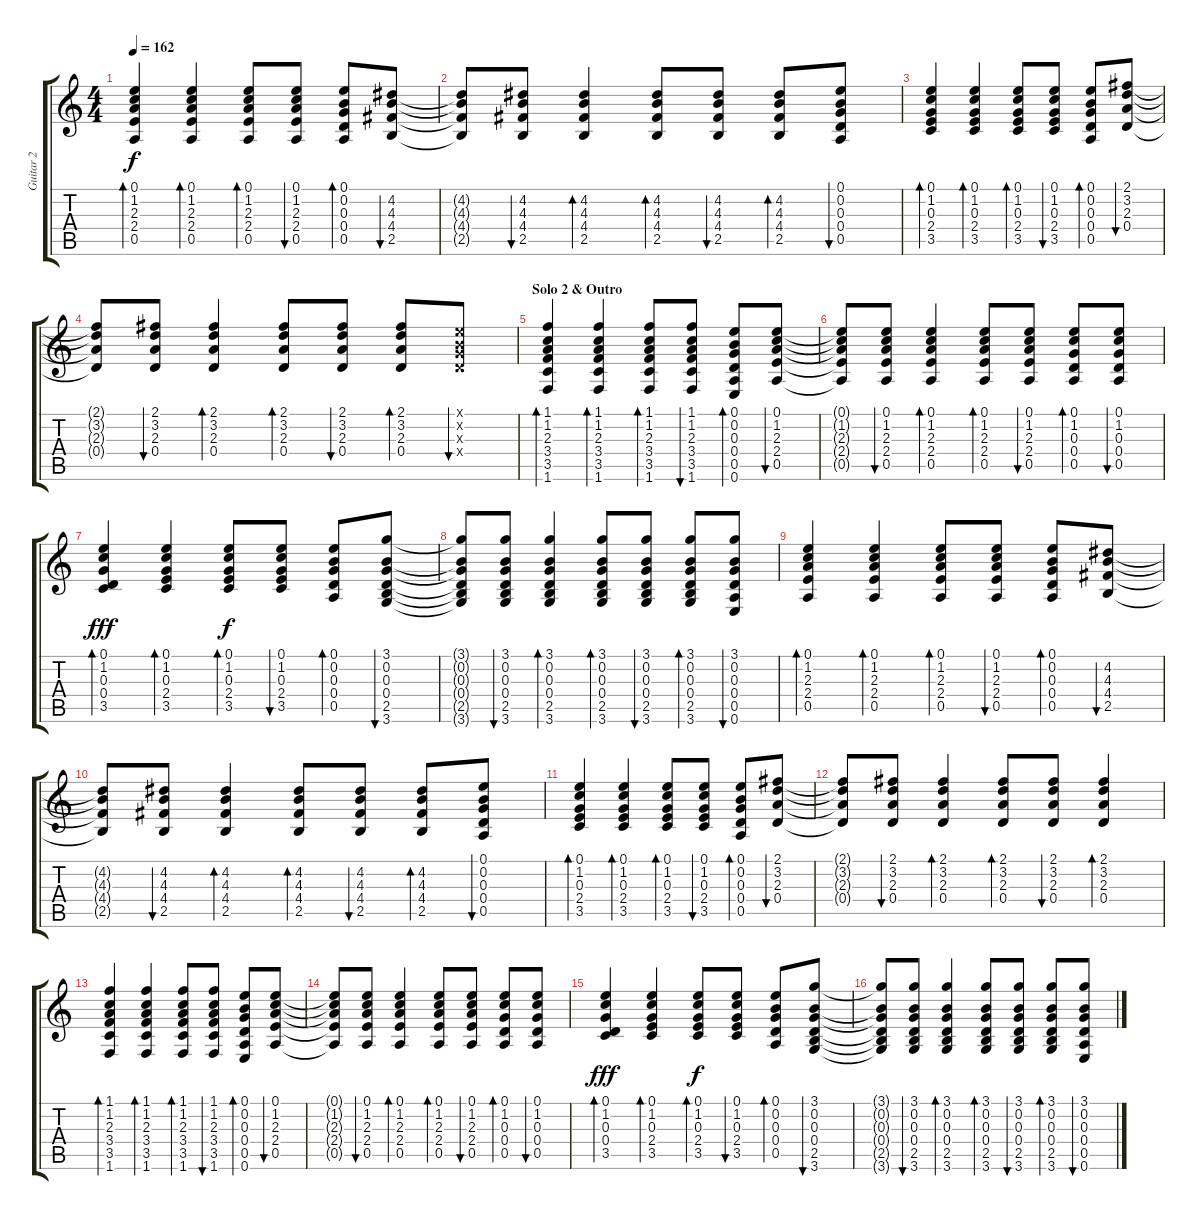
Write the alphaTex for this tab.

\track ("Guitar 2" "Guitar 2") {instrument acousticguitarsteel}
\staff {score tabs}
\tuning (E4 B3 G3 D3 A2 E2) {hide}
\ts (4 4)
\tempo 162
\clef g2
\ks c
(0.1 1.2 2.3 2.4 0.5).4{bd 60 dy f} (0.1 1.2 2.3 2.4 0.5).4{bd 60} (0.1 1.2 2.3 2.4 0.5).8{bd 60} (0.1 1.2 2.3 2.4 0.5).8{bu 60} (0.1 0.2 0.3 0.4 0.5).8{bd 60} (4.2 4.3 4.4 2.5).8{bu 60} |
(4.2{t} 4.3{t} 4.4{t} 2.5{t}).8 (4.2 4.3 4.4 2.5).8{bu 60} (4.2 4.3 4.4 2.5).4{bd 60} (4.2 4.3 4.4 2.5).8{bd 60} (4.2 4.3 4.4 2.5).8{bu 60} (4.2 4.3 4.4 2.5).8{bd 60} (0.1 0.2 0.3 0.4 0.5).8{bu 60} |
(0.1 1.2 0.3 2.4 3.5).4{bd 60} (0.1 1.2 0.3 2.4 3.5).4{bd 60} (0.1 1.2 0.3 2.4 3.5).8{bd 60} (0.1 1.2 0.3 2.4 3.5).8{bu 60} (0.1 0.2 0.3 0.4 0.5).8{bd 60} (2.1 3.2 2.3 0.4).8{bu 60} |
(2.1{t} 3.2{t} 2.3{t} 0.4{t}).8 (2.1 3.2 2.3 0.4).8{bu 60} (2.1 3.2 2.3 0.4).4{bd 60} (2.1 3.2 2.3 0.4).8{bd 60} (2.1 3.2 2.3 0.4).8{bu 60} (2.1 3.2 2.3 0.4).8{bd 60} (0.1{x} 0.2{x} 0.3{x} 0.4{x}).8{bu 60} |
\section ("" "Solo 2 & Outro")
(1.1 1.2 2.3 3.4 3.5 1.6).4{bd 60} (1.1 1.2 2.3 3.4 3.5 1.6).4{bd 60} (1.1 1.2 2.3 3.4 3.5 1.6).8{bd 60} (1.1 1.2 2.3 3.4 3.5 1.6).8{bu 60} (0.1 0.2 0.3 0.4 0.5 0.6).8{bd 60} (0.1 1.2 2.3 2.4 0.5).8{bu 60} |
(0.1{t} 1.2{t} 2.3{t} 2.4{t} 0.5{t}).8 (0.1 1.2 2.3 2.4 0.5).8{bu 60} (0.1 1.2 2.3 2.4 0.5).4{bd 60} (0.1 1.2 2.3 2.4 0.5).8{bd 60} (0.1 1.2 2.3 2.4 0.5).8{bu 60} (0.1 1.2 0.3 0.4 0.5).8{bd 60} (0.1 1.2 0.3 0.4 0.5).8{bu 60} |
(0.1 1.2 0.3 0.4 3.5).4{bd 60 dy fff} (0.1 1.2 0.3 2.4 3.5).4{bd 60} (0.1 1.2 0.3 2.4 3.5).8{bd 60 dy f} (0.1 1.2 0.3 2.4 3.5).8{bu 60} (0.1 0.2 0.3 0.4 0.5).8{bd 60} (3.1 0.2 0.3 0.4 2.5 3.6).8{bu 60} |
(3.1{t} 0.2{t} 0.3{t} 0.4{t} 2.5{t} 3.6{t}).8 (3.1 0.2 0.3 0.4 2.5 3.6).8{bu 60} (3.1 0.2 0.3 0.4 2.5 3.6).4{bd 60} (3.1 0.2 0.3 0.4 2.5 3.6).8{bd 60} (3.1 0.2 0.3 0.4 2.5 3.6).8{bu 60} (3.1 0.2 0.3 0.4 2.5 3.6).8{bd 60} (3.1 0.2 0.3 0.4 0.5 0.6).8{bu 60} |
(0.1 1.2 2.3 2.4 0.5).4{bd 60} (0.1 1.2 2.3 2.4 0.5).4{bd 60} (0.1 1.2 2.3 2.4 0.5).8{bd 60} (0.1 1.2 2.3 2.4 0.5).8{bu 60} (0.1 0.2 0.3 0.4 0.5).8{bd 60} (4.2 4.3 4.4 2.5).8{bu 60} |
(4.2{t} 4.3{t} 4.4{t} 2.5{t}).8 (4.2 4.3 4.4 2.5).8{bu 60} (4.2 4.3 4.4 2.5).4{bd 60} (4.2 4.3 4.4 2.5).8{bd 60} (4.2 4.3 4.4 2.5).8{bu 60} (4.2 4.3 4.4 2.5).8{bd 60} (0.1 0.2 0.3 0.4 0.5).8{bu 60} |
(0.1 1.2 0.3 2.4 3.5).4{bd 60} (0.1 1.2 0.3 2.4 3.5).4{bd 60} (0.1 1.2 0.3 2.4 3.5).8{bd 60} (0.1 1.2 0.3 2.4 3.5).8{bu 60} (0.1 0.2 0.3 0.4 0.5).8{bd 60} (2.1 3.2 2.3 0.4).8{bu 60} |
(2.1{t} 3.2{t} 2.3{t} 0.4{t}).8 (2.1 3.2 2.3 0.4).8{bu 60} (2.1 3.2 2.3 0.4).4{bd 60} (2.1 3.2 2.3 0.4).8{bd 60} (2.1 3.2 2.3 0.4).8{bu 60} (2.1 3.2 2.3 0.4).4{bd 60} |
(1.1 1.2 2.3 3.4 3.5 1.6).4{bd 60} (1.1 1.2 2.3 3.4 3.5 1.6).4{bd 60} (1.1 1.2 2.3 3.4 3.5 1.6).8{bd 60} (1.1 1.2 2.3 3.4 3.5 1.6).8{bu 60} (0.1 0.2 0.3 0.4 0.5 0.6).8{bd 60} (0.1 1.2 2.3 2.4 0.5).8{bu 60} |
(0.1{t} 1.2{t} 2.3{t} 2.4{t} 0.5{t}).8 (0.1 1.2 2.3 2.4 0.5).8{bu 60} (0.1 1.2 2.3 2.4 0.5).4{bd 60} (0.1 1.2 2.3 2.4 0.5).8{bd 60} (0.1 1.2 2.3 2.4 0.5).8{bu 60} (0.1 1.2 0.3 0.4 0.5).8{bd 60} (0.1 1.2 0.3 0.4 0.5).8{bu 60} |
(0.1 1.2 0.3 0.4 3.5).4{bd 60 dy fff} (0.1 1.2 0.3 2.4 3.5).4{bd 60} (0.1 1.2 0.3 2.4 3.5).8{bd 60 dy f} (0.1 1.2 0.3 2.4 3.5).8{bu 60} (0.1 0.2 0.3 0.4 0.5).8{bd 60} (3.1 0.2 0.3 0.4 2.5 3.6).8{bu 60} |
(3.1{t} 0.2{t} 0.3{t} 0.4{t} 2.5{t} 3.6{t}).8 (3.1 0.2 0.3 0.4 2.5 3.6).8{bu 60} (3.1 0.2 0.3 0.4 2.5 3.6).4{bd 60} (3.1 0.2 0.3 0.4 2.5 3.6).8{bd 60} (3.1 0.2 0.3 0.4 2.5 3.6).8{bu 60} (3.1 0.2 0.3 0.4 2.5 3.6).8{bd 60} (3.1 0.2 0.3 0.4 0.5 0.6).8{bu 60}
